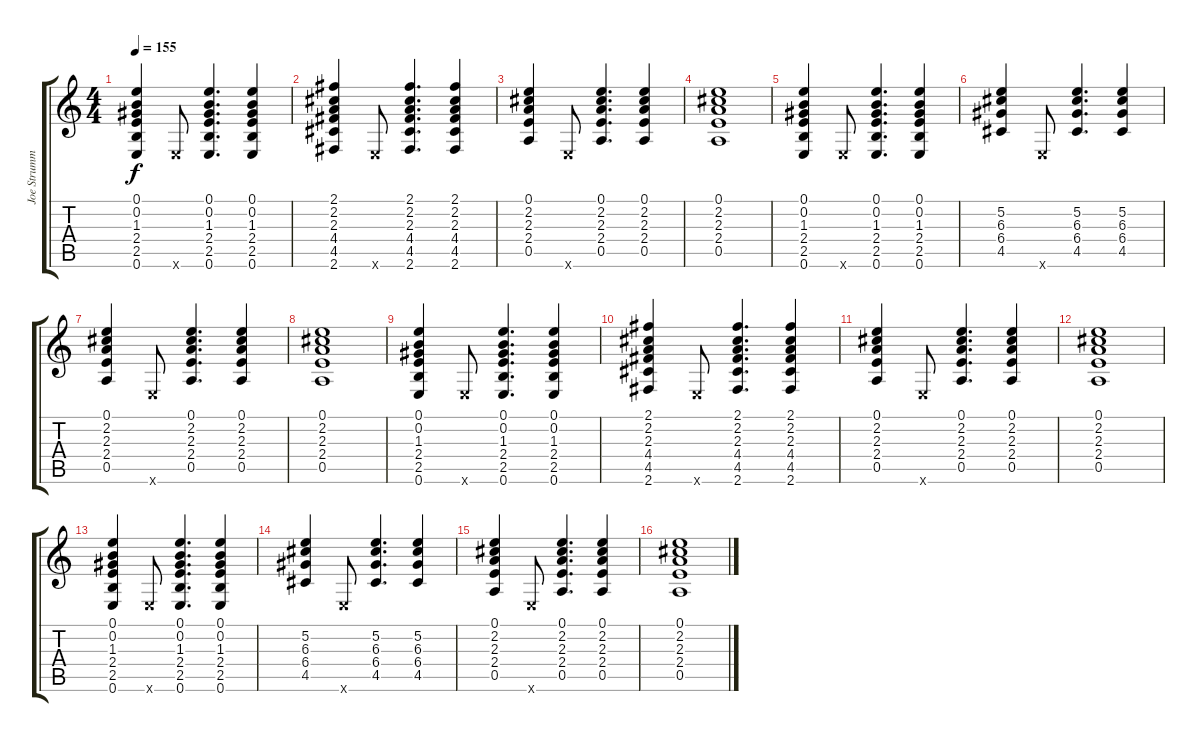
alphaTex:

\track ("Joe Strummer - Rhythm Guitar" "Joe Strumm") {instrument distortionguitar}
\staff {score tabs}
\tuning (E4 B3 G3 D3 A2 E2) {hide}
\ts (4 4)
\tempo 155
\clef g2
\ks c
(0.1 0.2 1.3 2.4 2.5 0.6).4{dy f} 0.6{x}.8 (0.1 0.2 1.3 2.4 2.5 0.6).4{d} (0.1 0.2 1.3 2.4 2.5 0.6).4 |
(2.1 2.2 2.3 4.4 4.5 2.6).4 0.6{x}.8 (2.1 2.2 2.3 4.4 4.5 2.6).4{d} (2.1 2.2 2.3 4.4 4.5 2.6).4 |
(0.1 2.2 2.3 2.4 0.5).4 0.6{x}.8 (0.1 2.2 2.3 2.4 0.5).4{d} (0.1 2.2 2.3 2.4 0.5).4 |
(0.1 2.2 2.3 2.4 0.5).1 |
(0.1 0.2 1.3 2.4 2.5 0.6).4 0.6{x}.8 (0.1 0.2 1.3 2.4 2.5 0.6).4{d} (0.1 0.2 1.3 2.4 2.5 0.6).4 |
(5.2 6.3 6.4 4.5).4 0.6{x}.8 (5.2 6.3 6.4 4.5).4{d} (5.2 6.3 6.4 4.5).4 |
(0.1 2.2 2.3 2.4 0.5).4 0.6{x}.8 (0.1 2.2 2.3 2.4 0.5).4{d} (0.1 2.2 2.3 2.4 0.5).4 |
(0.1 2.2 2.3 2.4 0.5).1 |
(0.1 0.2 1.3 2.4 2.5 0.6).4 0.6{x}.8 (0.1 0.2 1.3 2.4 2.5 0.6).4{d} (0.1 0.2 1.3 2.4 2.5 0.6).4 |
(2.1 2.2 2.3 4.4 4.5 2.6).4 0.6{x}.8 (2.1 2.2 2.3 4.4 4.5 2.6).4{d} (2.1 2.2 2.3 4.4 4.5 2.6).4 |
(0.1 2.2 2.3 2.4 0.5).4 0.6{x}.8 (0.1 2.2 2.3 2.4 0.5).4{d} (0.1 2.2 2.3 2.4 0.5).4 |
(0.1 2.2 2.3 2.4 0.5).1 |
(0.1 0.2 1.3 2.4 2.5 0.6).4 0.6{x}.8 (0.1 0.2 1.3 2.4 2.5 0.6).4{d} (0.1 0.2 1.3 2.4 2.5 0.6).4 |
(5.2 6.3 6.4 4.5).4 0.6{x}.8 (5.2 6.3 6.4 4.5).4{d} (5.2 6.3 6.4 4.5).4 |
(0.1 2.2 2.3 2.4 0.5).4 0.6{x}.8 (0.1 2.2 2.3 2.4 0.5).4{d} (0.1 2.2 2.3 2.4 0.5).4 |
(0.1 2.2 2.3 2.4 0.5).1
